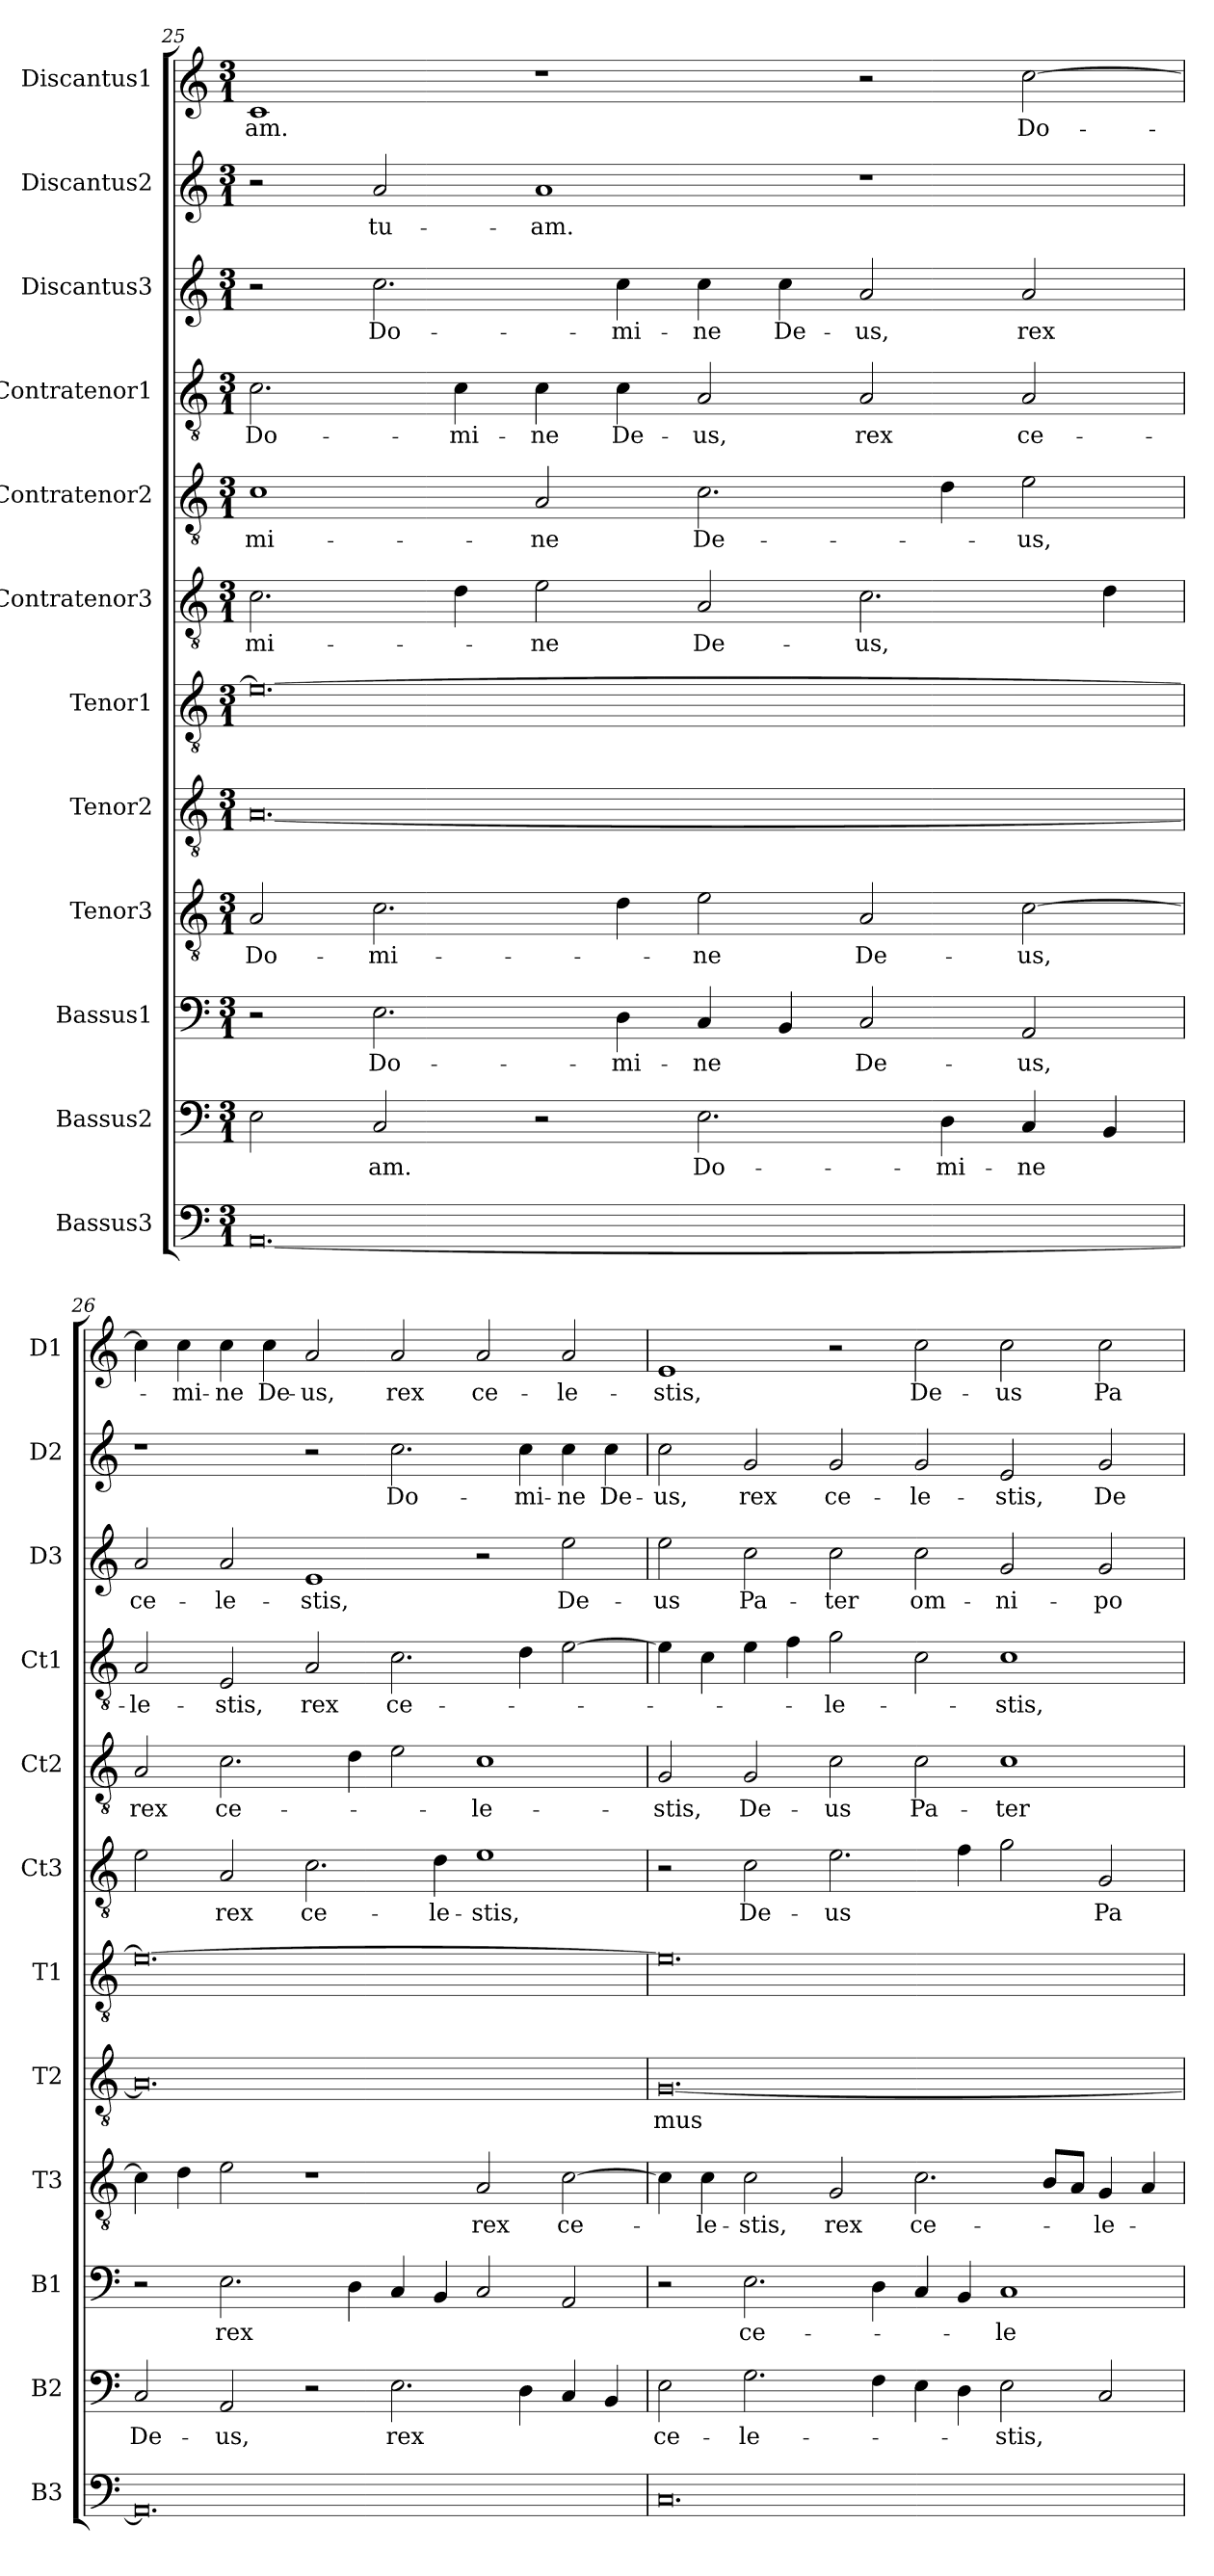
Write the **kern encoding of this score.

**kern	**kern	**text	**kern	**text	**kern	**text	**kern	**text	**kern	**kern	**text	**kern	**text	**kern	**text	**kern	**text	**kern	**text	**kern	**text
*part12	*part11	*part11	*part10	*part10	*part9	*part9	*part8	*part8	*part7	*part6	*part6	*part5	*part5	*part4	*part4	*part3	*part3	*part2	*part2	*part1	*part1
*staff12	*staff11	*staff11	*staff10	*staff10	*staff9	*staff9	*staff8	*staff8	*staff7	*staff6	*staff6	*staff5	*staff5	*staff4	*staff4	*staff3	*staff3	*staff2	*staff2	*staff1	*staff1
*I"Bassus3	*I"Bassus2	*	*I"Bassus1	*	*I"Tenor3	*	*I"Tenor2	*	*I"Tenor1	*I"Contratenor3	*	*I"Contratenor2	*	*I"Contratenor1	*	*I"Discantus3	*	*I"Discantus2	*	*I"Discantus1	*
*I'B3	*I'B2	*	*I'B1	*	*I'T3	*	*I'T2	*	*I'T1	*I'Ct3	*	*I'Ct2	*	*I'Ct1	*	*I'D3	*	*I'D2	*	*I'D1	*
*clefF4	*clefF4	*	*clefF4	*	*clefGv2	*	*clefGv2	*	*clefGv2	*clefGv2	*	*clefGv2	*	*clefGv2	*	*clefG2	*	*clefG2	*	*clefG2	*
*k[]	*k[]	*	*k[]	*	*k[]	*	*k[]	*	*k[]	*k[]	*	*k[]	*	*k[]	*	*k[]	*	*k[]	*	*k[]	*
*M3/1	*M3/1	*	*M3/1	*	*M3/1	*	*M3/1	*	*M3/1	*M3/1	*	*M3/1	*	*M3/1	*	*M3/1	*	*M3/1	*	*M3/1	*
=25	=25	=25	=25	=25	=25	=25	=25	=25	=25	=25	=25	=25	=25	=25	=25	=25	=25	=25	=25	=25	=25
[0.AA/	2E\	.	2r	.	2A/	Do-	[0.A/	.	0.e\_	2.c\	-mi-	1c\	-mi-	2.c\	Do-	2r	.	2r	.	1c/	-am.
.	2C/	-am.	2.E\	Do-	2.c\	-mi-	.	.	.	.	.	.	.	.	.	2.cc\	Do-	2a/	tu-	.	.
.	.	.	.	.	.	.	.	.	.	4d\	.	.	.	4c\	-mi-	.	.	.	.	.	.
.	2r	.	.	.	.	.	.	.	.	2e\	-ne	2A/	-ne	4c\	-ne	.	.	1a/	-am.	1r	.
.	.	.	4D\	-mi-	4d\	.	.	.	.	.	.	.	.	4c\	De-	4cc\	-mi-	.	.	.	.
.	2.E\	Do-	4C/	-ne	2e\	-ne	.	.	.	2A/	De-	2.c\	De-	2A/	-us,	4cc\	-ne	.	.	.	.
.	.	.	4BB/	.	.	.	.	.	.	.	.	.	.	.	.	4cc\	De-	.	.	.	.
.	.	.	2C/	De-	2A/	De-	.	.	.	2.c\	-us,	.	.	2A/	rex	2a/	-us,	1r	.	2r	.
.	4D\	-mi-	.	.	.	.	.	.	.	.	.	4d\	.	.	.	.	.	.	.	.	.
.	4C/	-ne	2AA/	-us,	[2c\	-us,	.	.	.	.	.	2e\	-us,	2A/	ce-	2a/	rex	.	.	[2cc\	Do-
.	4BB/	.	.	.	.	.	.	.	.	4d\	.	.	.	.	.	.	.	.	.	.	.
=26	=26	=26	=26	=26	=26	=26	=26	=26	=26	=26	=26	=26	=26	=26	=26	=26	=26	=26	=26	=26	=26
0.AA/]	2C/	De-	2r	.	4c\]	.	0.A/]	.	0.e\_	2e\	.	2A/	rex	2A/	-le-	2a/	ce-	1r	.	4cc\]	.
.	.	.	.	.	4d\	.	.	.	.	.	.	.	.	.	.	.	.	.	.	4cc\	-mi-
.	2AA/	-us,	2.E\	rex	2e\	.	.	.	.	2A/	rex	2.c\	ce-	2E/	-stis,	2a/	-le-	.	.	4cc\	-ne
.	.	.	.	.	.	.	.	.	.	.	.	.	.	.	.	.	.	.	.	4cc\	De-
.	2r	.	.	.	1r	.	.	.	.	2.c\	ce-	.	.	2A/	rex	1e/	-stis,	2r	.	2a/	-us,
.	.	.	4D\	.	.	.	.	.	.	.	.	4d\	.	.	.	.	.	.	.	.	.
.	2.E\	rex	4C/	.	.	.	.	.	.	.	.	2e\	.	2.c\	ce-	.	.	2.cc\	Do-	2a/	rex
.	.	.	4BB/	.	.	.	.	.	.	4d\	-le-	.	.	.	.	.	.	.	.	.	.
.	.	.	2C/	.	2A/	rex	.	.	.	1e\	-stis,	1c\	-le-	.	.	2r	.	.	.	2a/	ce-
.	4D\	.	.	.	.	.	.	.	.	.	.	.	.	4d\	.	.	.	4cc\	-mi-	.	.
.	4C/	.	2AA/	.	[2c\	ce-	.	.	.	.	.	.	.	[2e\	.	2ee\	De-	4cc\	-ne	2a/	-le-
.	4BB/	.	.	.	.	.	.	.	.	.	.	.	.	.	.	.	.	4cc\	De-	.	.
=27	=27	=27	=27	=27	=27	=27	=27	=27	=27	=27	=27	=27	=27	=27	=27	=27	=27	=27	=27	=27	=27
0.C/	2E\	ce-	2r	.	4c\]	.	[0.G/	-mus	0.e\]	2r	.	2G/	-stis,	4e\]	.	2ee\	-us	2cc\	-us,	1e/	-stis,
.	.	.	.	.	4c\	-le-	.	.	.	.	.	.	.	4c\	.	.	.	.	.	.	.
.	2.G\	-le-	2.E\	ce-	2c\	-stis,	.	.	.	2c\	De-	2G/	De-	4e\	.	2cc\	Pa-	2g/	rex	.	.
.	.	.	.	.	.	.	.	.	.	.	.	.	.	4f\	.	.	.	.	.	.	.
.	.	.	.	.	2G/	rex	.	.	.	2.e\	-us	2c\	-us	2g\	-le-	2cc\	-ter	2g/	ce-	2r	.
.	4F\	.	4D\	.	.	.	.	.	.	.	.	.	.	.	.	.	.	.	.	.	.
.	4E\	.	4C/	.	2.c\	ce-	.	.	.	.	.	2c\	Pa-	2c\	.	2cc\	om-	2g/	-le-	2cc\	De-
.	4D\	.	4BB/	.	.	.	.	.	.	4f\	.	.	.	.	.	.	.	.	.	.	.
.	2E\	-stis,	1C/	-le-	.	.	.	.	.	2g\	.	1c\	-ter	1c\	-stis,	2g/	-ni-	2e/	-stis,	2cc\	-us
.	.	.	.	.	8B/L	.	.	.	.	.	.	.	.	.	.	.	.	.	.	.	.
.	.	.	.	.	8A/J	.	.	.	.	.	.	.	.	.	.	.	.	.	.	.	.
.	2C/	.	.	.	4G/	-le-	.	.	.	2G/	Pa-	.	.	.	.	2g/	-po-	2g/	De-	2cc\	Pa-
.	.	.	.	.	4A/	.	.	.	.	.	.	.	.	.	.	.	.	.	.	.	.
=	=	=	=	=	=	=	=	=	=	=	=	=	=	=	=	=	=	=	=	=	=
*-	*-	*-	*-	*-	*-	*-	*-	*-	*-	*-	*-	*-	*-	*-	*-	*-	*-	*-	*-	*-	*-
